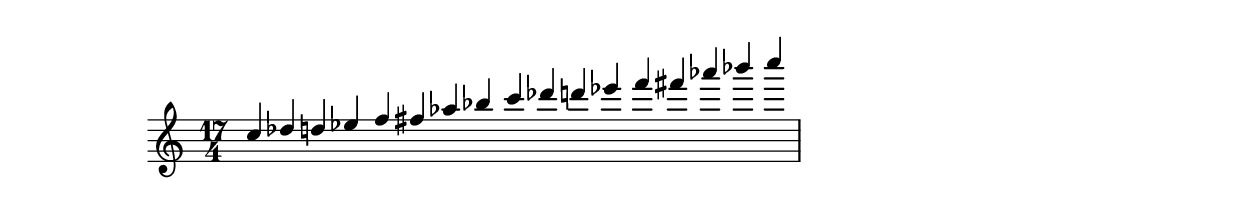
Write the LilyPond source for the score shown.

\version "2.18.2" \score { \new Staff << \new Voice { \set midiInstrument = #"piano" \voiceOne
 \key c \major \time 17/4
\override Voice.TextScript.font-size = #-4
 { c'' des'' d'' ees'' f'' fis'' aes'' bes'' c''' des''' d''' ees''' f''' fis''' aes''' bes''' c''''  } 
 } >> \layout { } \midi { \context { \Staff \remove "Staff_performer" }
\context { \Voice \consists "Staff_performer" } \tempo 2 = 60 } }
\paper{oddHeaderMarkup = ##f oddFooterMarkup = ##f}
